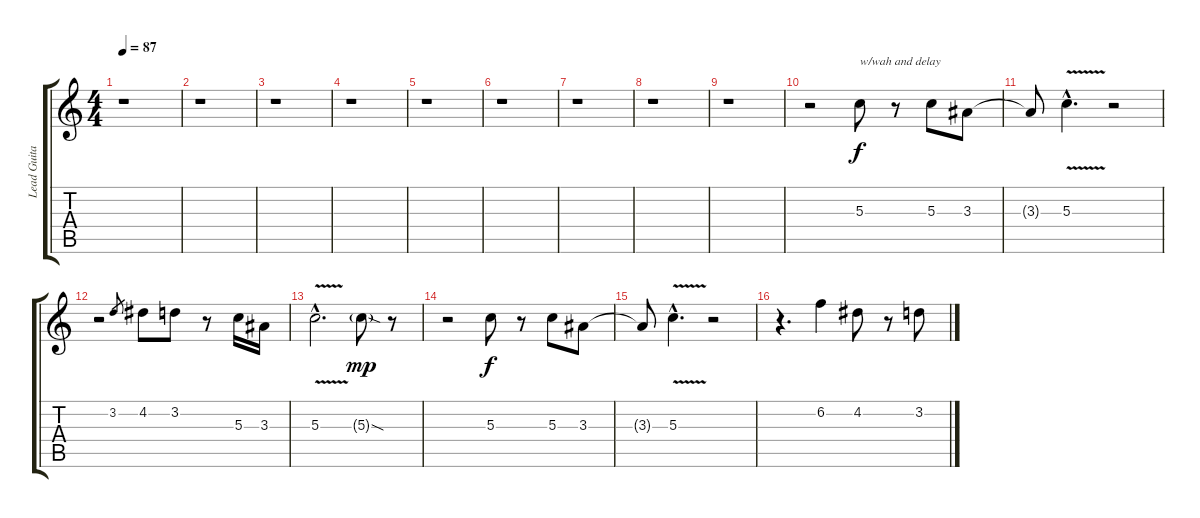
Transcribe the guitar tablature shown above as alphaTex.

\track ("Lead Guitar" "Lead Guita") {instrument distortionguitar}
\staff {score tabs}
\tuning (E4 B3 G3 D3 A2 E2) {hide}
\ts (4 4)
\tempo 87
\clef g2
\ks c
r.1{dy f instrument distortionguitar} |
r.1 |
r.1 |
r.1 |
r.1 |
r.1 |
r.1 |
r.1 |
r.1 |
r.2 5.3.8{txt "w/wah and delay"} r.8 5.3.8 3.3.8 |
3.3{t}.8 5.3{v hac}.4{d} r.2 |
r.2 3.2.8{gr} 4.2.8 3.2.8 r.8 5.3.16 3.3.16 |
5.3{v hac}.2{d} 5.3{sod g}.8{dy mp} r.8 |
r.2 5.3.8{dy f} r.8 5.3.8 3.3.8 |
3.3{t}.8 5.3{v hac}.4{d} r.2 |
r.4{d} 6.2.4 4.2.8 r.8 3.2.8
